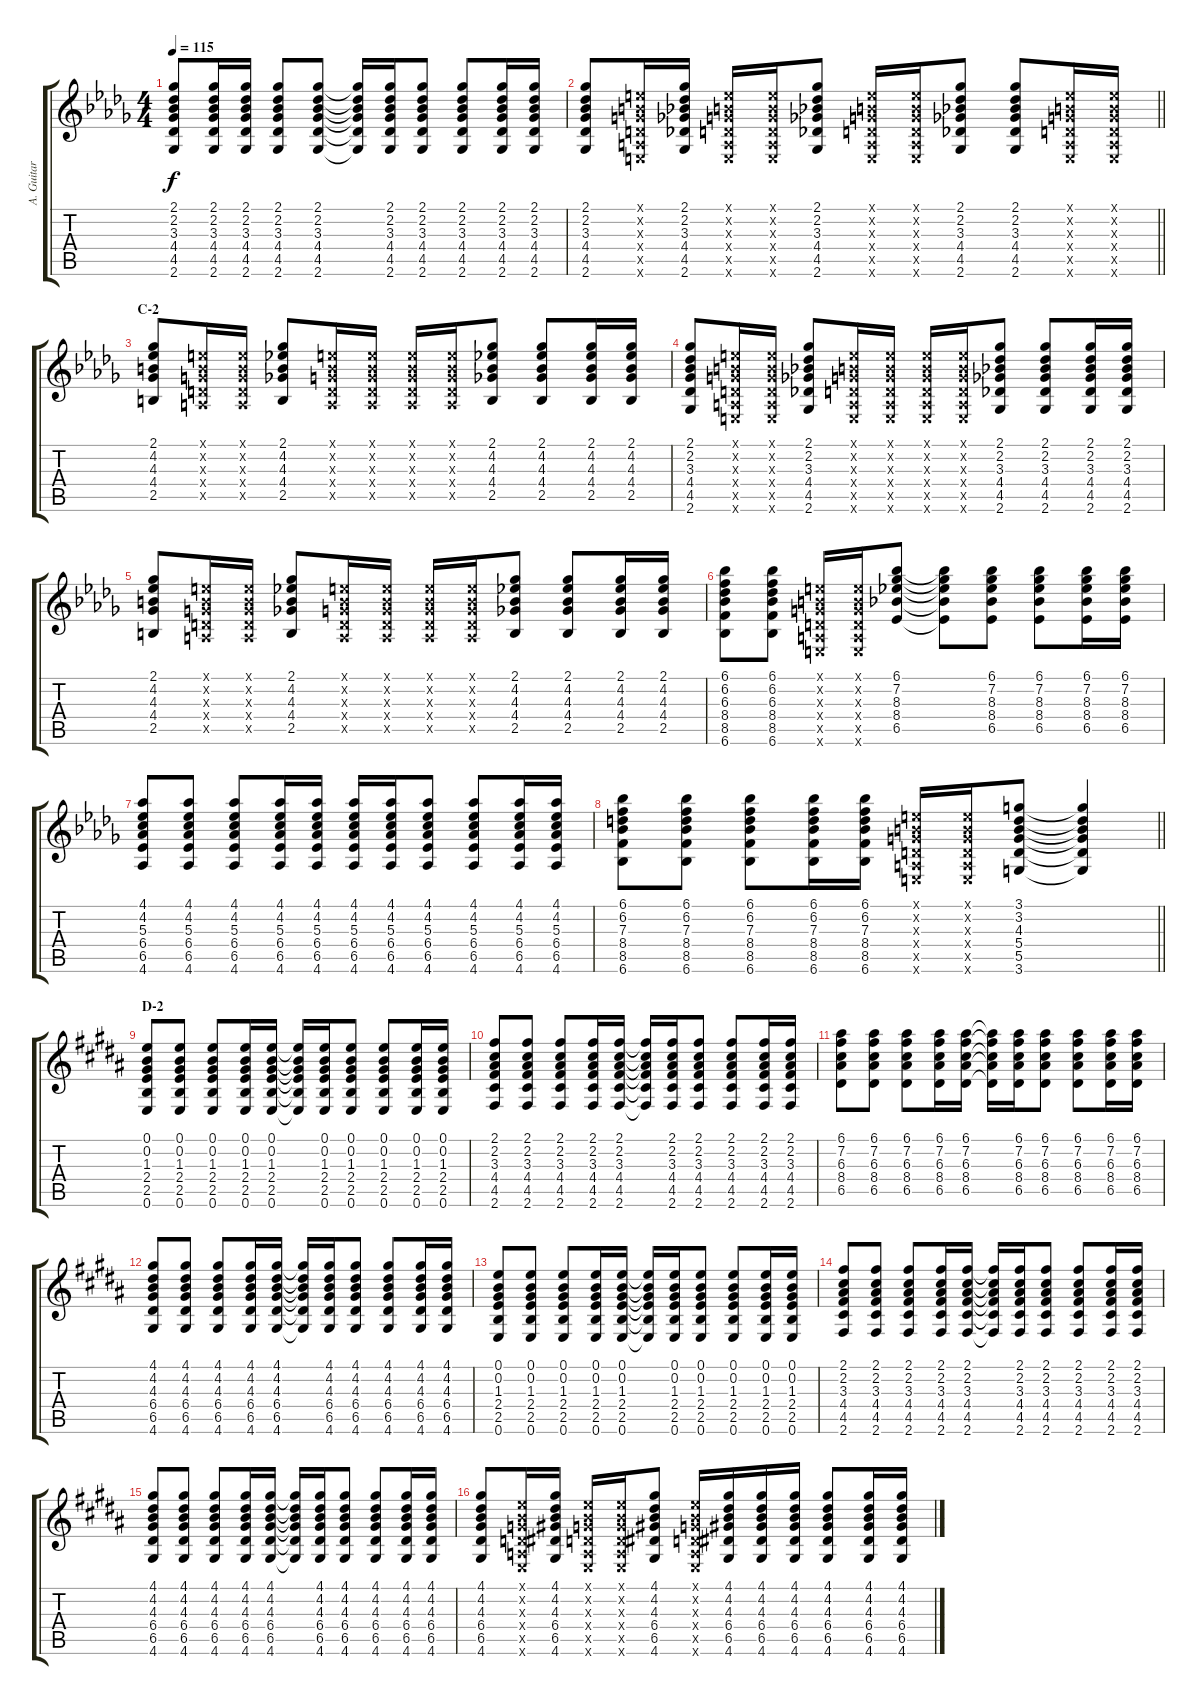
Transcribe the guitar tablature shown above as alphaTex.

\track ("A. Guitar" "A. Guitar") {instrument acousticguitarsteel}
\staff {score tabs}
\tuning (E4 B3 G3 D3 A2 E2) {hide}
\ts (4 4)
\tempo 115
\clef g2
\ks db
(2.1 2.2 3.3 4.4 4.5 2.6).8{dy f} (2.1 2.2 3.3 4.4 4.5 2.6).16 (2.1 2.2 3.3 4.4 4.5 2.6).16 (2.1 2.2 3.3 4.4 4.5 2.6).8 (2.1 2.2 3.3 4.4 4.5 2.6).8 (2.1{t} 2.2{t} 3.3{t} 4.4{t} 4.5{t} 2.6{t}).16 (2.1 2.2 3.3 4.4 4.5 2.6).16 (2.1 2.2 3.3 4.4 4.5 2.6).8 (2.1 2.2 3.3 4.4 4.5 2.6).8 (2.1 2.2 3.3 4.4 4.5 2.6).16 (2.1 2.2 3.3 4.4 4.5 2.6).16 |
\barLineRight lightlight
(2.1 2.2 3.3 4.4 4.5 2.6).8 (0.1{x} 0.2{x} 0.3{x} 0.4{x} 0.5{x} 0.6{x}).16 (2.1 2.2 3.3 4.4 4.5 2.6).16 (0.1{x} 0.2{x} 0.3{x} 0.4{x} 0.5{x} 0.6{x}).16 (0.1{x} 0.2{x} 0.3{x} 0.4{x} 0.5{x} 0.6{x}).16 (2.1 2.2 3.3 4.4 4.5 2.6).8 (0.1{x} 0.2{x} 0.3{x} 0.4{x} 0.5{x} 0.6{x}).16 (0.1{x} 0.2{x} 0.3{x} 0.4{x} 0.5{x} 0.6{x}).16 (2.1 2.2 3.3 4.4 4.5 2.6).8 (2.1 2.2 3.3 4.4 4.5 2.6).8 (0.1{x} 0.2{x} 0.3{x} 0.4{x} 0.5{x} 0.6{x}).16 (0.1{x} 0.2{x} 0.3{x} 0.4{x} 0.5{x} 0.6{x}).16 |
\section ("" "C-2")
(2.1 4.2 4.3 4.4 2.5).8 (0.1{x} 0.2{x} 0.3{x} 0.4{x} 0.5{x}).16 (0.1{x} 0.2{x} 0.3{x} 0.4{x} 0.5{x}).16 (2.1 4.2 4.3 4.4 2.5).8 (0.1{x} 0.2{x} 0.3{x} 0.4{x} 0.5{x}).16 (0.1{x} 0.2{x} 0.3{x} 0.4{x} 0.5{x}).16 (0.1{x} 0.2{x} 0.3{x} 0.4{x} 0.5{x}).16 (0.1{x} 0.2{x} 0.3{x} 0.4{x} 0.5{x}).16 (2.1 4.2 4.3 4.4 2.5).8 (2.1 4.2 4.3 4.4 2.5).8 (2.1 4.2 4.3 4.4 2.5).16 (2.1 4.2 4.3 4.4 2.5).16 |
(2.1 2.2 3.3 4.4 4.5 2.6).8 (0.1{x} 0.2{x} 0.3{x} 0.4{x} 0.5{x} 0.6{x}).16 (0.1{x} 0.2{x} 0.3{x} 0.4{x} 0.5{x} 0.6{x}).16 (2.1 2.2 3.3 4.4 4.5 2.6).8 (0.1{x} 0.2{x} 0.3{x} 0.4{x} 0.5{x} 0.6{x}).16 (0.1{x} 0.2{x} 0.3{x} 0.4{x} 0.5{x} 0.6{x}).16 (0.1{x} 0.2{x} 0.3{x} 0.4{x} 0.5{x} 0.6{x}).16 (0.1{x} 0.2{x} 0.3{x} 0.4{x} 0.5{x} 0.6{x}).16 (2.1 2.2 3.3 4.4 4.5 2.6).8 (2.1 2.2 3.3 4.4 4.5 2.6).8 (2.1 2.2 3.3 4.4 4.5 2.6).16 (2.1 2.2 3.3 4.4 4.5 2.6).16 |
(2.1 4.2 4.3 4.4 2.5).8 (0.1{x} 0.2{x} 0.3{x} 0.4{x} 0.5{x}).16 (0.1{x} 0.2{x} 0.3{x} 0.4{x} 0.5{x}).16 (2.1 4.2 4.3 4.4 2.5).8 (0.1{x} 0.2{x} 0.3{x} 0.4{x} 0.5{x}).16 (0.1{x} 0.2{x} 0.3{x} 0.4{x} 0.5{x}).16 (0.1{x} 0.2{x} 0.3{x} 0.4{x} 0.5{x}).16 (0.1{x} 0.2{x} 0.3{x} 0.4{x} 0.5{x}).16 (2.1 4.2 4.3 4.4 2.5).8 (2.1 4.2 4.3 4.4 2.5).8 (2.1 4.2 4.3 4.4 2.5).16 (2.1 4.2 4.3 4.4 2.5).16 |
(6.1 6.2 6.3 8.4 8.5 6.6).8 (6.1 6.2 6.3 8.4 8.5 6.6).8 (0.1{x} 0.2{x} 0.3{x} 0.4{x} 0.5{x} 0.6{x}).16 (0.1{x} 0.2{x} 0.3{x} 0.4{x} 0.5{x} 0.6{x}).16 (6.1 7.2 8.3 8.4 6.5).8 (6.1{t} 7.2{t} 8.3{t} 8.4{t} 6.5{t}).8 (6.1 7.2 8.3 8.4 6.5).8 (6.1 7.2 8.3 8.4 6.5).8 (6.1 7.2 8.3 8.4 6.5).16 (6.1 7.2 8.3 8.4 6.5).16 |
(4.1 4.2 5.3 6.4 6.5 4.6).8 (4.1 4.2 5.3 6.4 6.5 4.6).8 (4.1 4.2 5.3 6.4 6.5 4.6).8 (4.1 4.2 5.3 6.4 6.5 4.6).16 (4.1 4.2 5.3 6.4 6.5 4.6).16 (4.1 4.2 5.3 6.4 6.5 4.6).16 (4.1 4.2 5.3 6.4 6.5 4.6).16 (4.1 4.2 5.3 6.4 6.5 4.6).8 (4.1 4.2 5.3 6.4 6.5 4.6).8 (4.1 4.2 5.3 6.4 6.5 4.6).16 (4.1 4.2 5.3 6.4 6.5 4.6).16 |
\barLineRight lightlight
(6.1 6.2 7.3 8.4 8.5 6.6).8 (6.1 6.2 7.3 8.4 8.5 6.6).8 (6.1 6.2 7.3 8.4 8.5 6.6).8 (6.1 6.2 7.3 8.4 8.5 6.6).16 (6.1 6.2 7.3 8.4 8.5 6.6).16 (0.1{x} 0.2{x} 0.3{x} 0.4{x} 0.5{x} 0.6{x}).16 (0.1{x} 0.2{x} 0.3{x} 0.4{x} 0.5{x} 0.6{x}).16 (3.1 3.2 4.3 5.4 5.5 3.6).8 (3.1{t} 3.2{t} 4.3{t} 5.4{t} 5.5{t} 3.6{t}).4 |
\section ("" "D-2")
\ks b
(0.1 0.2 1.3 2.4 2.5 0.6).8 (0.1 0.2 1.3 2.4 2.5 0.6).8 (0.1 0.2 1.3 2.4 2.5 0.6).8 (0.1 0.2 1.3 2.4 2.5 0.6).16 (0.1 0.2 1.3 2.4 2.5 0.6).16 (0.1{t} 0.2{t} 1.3{t} 2.4{t} 2.5{t} 0.6{t}).16 (0.1 0.2 1.3 2.4 2.5 0.6).16 (0.1 0.2 1.3 2.4 2.5 0.6).8 (0.1 0.2 1.3 2.4 2.5 0.6).8 (0.1 0.2 1.3 2.4 2.5 0.6).16 (0.1 0.2 1.3 2.4 2.5 0.6).16 |
(2.1 2.2 3.3 4.4 4.5 2.6).8 (2.1 2.2 3.3 4.4 4.5 2.6).8 (2.1 2.2 3.3 4.4 4.5 2.6).8 (2.1 2.2 3.3 4.4 4.5 2.6).16 (2.1 2.2 3.3 4.4 4.5 2.6).16 (2.1{t} 2.2{t} 3.3{t} 4.4{t} 4.5{t} 2.6{t}).16 (2.1 2.2 3.3 4.4 4.5 2.6).16 (2.1 2.2 3.3 4.4 4.5 2.6).8 (2.1 2.2 3.3 4.4 4.5 2.6).8 (2.1 2.2 3.3 4.4 4.5 2.6).16 (2.1 2.2 3.3 4.4 4.5 2.6).16 |
(6.1 7.2 6.3 8.4 6.5).8 (6.1 7.2 6.3 8.4 6.5).8 (6.1 7.2 6.3 8.4 6.5).8 (6.1 7.2 6.3 8.4 6.5).16 (6.1 7.2 6.3 8.4 6.5).16 (6.1{t} 7.2{t} 6.3{t} 8.4{t} 6.5{t}).16 (6.1 7.2 6.3 8.4 6.5).16 (6.1 7.2 6.3 8.4 6.5).8 (6.1 7.2 6.3 8.4 6.5).8 (6.1 7.2 6.3 8.4 6.5).16 (6.1 7.2 6.3 8.4 6.5).16 |
(4.1 4.2 4.3 6.4 6.5 4.6).8 (4.1 4.2 4.3 6.4 6.5 4.6).8 (4.1 4.2 4.3 6.4 6.5 4.6).8 (4.1 4.2 4.3 6.4 6.5 4.6).16 (4.1 4.2 4.3 6.4 6.5 4.6).16 (4.1{t} 4.2{t} 4.3{t} 6.4{t} 6.5{t} 4.6{t}).16 (4.1 4.2 4.3 6.4 6.5 4.6).16 (4.1 4.2 4.3 6.4 6.5 4.6).8 (4.1 4.2 4.3 6.4 6.5 4.6).8 (4.1 4.2 4.3 6.4 6.5 4.6).16 (4.1 4.2 4.3 6.4 6.5 4.6).16 |
(0.1 0.2 1.3 2.4 2.5 0.6).8 (0.1 0.2 1.3 2.4 2.5 0.6).8 (0.1 0.2 1.3 2.4 2.5 0.6).8 (0.1 0.2 1.3 2.4 2.5 0.6).16 (0.1 0.2 1.3 2.4 2.5 0.6).16 (0.1{t} 0.2{t} 1.3{t} 2.4{t} 2.5{t} 0.6{t}).16 (0.1 0.2 1.3 2.4 2.5 0.6).16 (0.1 0.2 1.3 2.4 2.5 0.6).8 (0.1 0.2 1.3 2.4 2.5 0.6).8 (0.1 0.2 1.3 2.4 2.5 0.6).16 (0.1 0.2 1.3 2.4 2.5 0.6).16 |
(2.1 2.2 3.3 4.4 4.5 2.6).8 (2.1 2.2 3.3 4.4 4.5 2.6).8 (2.1 2.2 3.3 4.4 4.5 2.6).8 (2.1 2.2 3.3 4.4 4.5 2.6).16 (2.1 2.2 3.3 4.4 4.5 2.6).16 (2.1{t} 2.2{t} 3.3{t} 4.4{t} 4.5{t} 2.6{t}).16 (2.1 2.2 3.3 4.4 4.5 2.6).16 (2.1 2.2 3.3 4.4 4.5 2.6).8 (2.1 2.2 3.3 4.4 4.5 2.6).8 (2.1 2.2 3.3 4.4 4.5 2.6).16 (2.1 2.2 3.3 4.4 4.5 2.6).16 |
(4.1 4.2 4.3 6.4 6.5 4.6).8 (4.1 4.2 4.3 6.4 6.5 4.6).8 (4.1 4.2 4.3 6.4 6.5 4.6).8 (4.1 4.2 4.3 6.4 6.5 4.6).16 (4.1 4.2 4.3 6.4 6.5 4.6).16 (4.1{t} 4.2{t} 4.3{t} 6.4{t} 6.5{t} 4.6{t}).16 (4.1 4.2 4.3 6.4 6.5 4.6).16 (4.1 4.2 4.3 6.4 6.5 4.6).8 (4.1 4.2 4.3 6.4 6.5 4.6).8 (4.1 4.2 4.3 6.4 6.5 4.6).16 (4.1 4.2 4.3 6.4 6.5 4.6).16 |
(4.1 4.2 4.3 6.4 6.5 4.6).8 (0.1{x} 0.2{x} 0.3{x} 0.4{x} 0.5{x} 0.6{x}).16 (4.1 4.2 4.3 6.4 6.5 4.6).16 (0.1{x} 0.2{x} 0.3{x} 0.4{x} 0.5{x} 0.6{x}).16 (0.1{x} 0.2{x} 0.3{x} 0.4{x} 0.5{x} 0.6{x}).16 (4.1 4.2 4.3 6.4 6.5 4.6).8 (0.1{x} 0.2{x} 0.3{x} 0.4{x} 0.5{x} 0.6{x}).16 (4.1 4.2 4.3 6.4 6.5 4.6).16 (4.1 4.2 4.3 6.4 6.5 4.6).16 (4.1 4.2 4.3 6.4 6.5 4.6).16 (4.1 4.2 4.3 6.4 6.5 4.6).8 (4.1 4.2 4.3 6.4 6.5 4.6).16 (4.1 4.2 4.3 6.4 6.5 4.6).16
